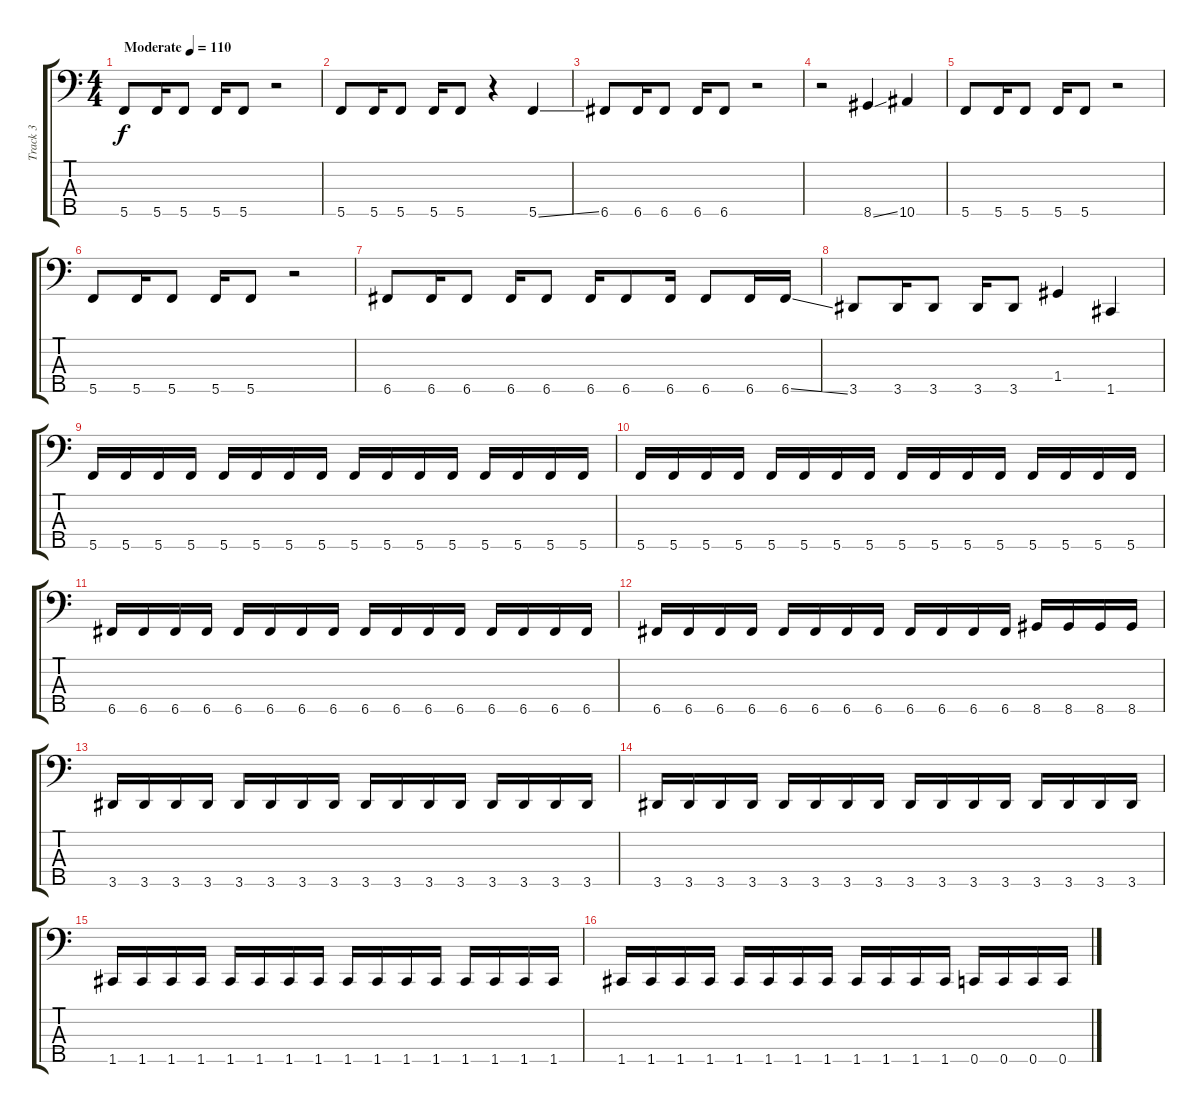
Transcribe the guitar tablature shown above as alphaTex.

\track ("Track 3" "Track 3") {instrument electricbassfinger}
\staff {score tabs}
\tuning (A2 F2 C2 G1 C1) {hide}
\ts (4 4)
\tempo (110 "Moderate")
\clef f4
\ks c
5.5.8{dy f instrument electricbassfinger} 5.5.16 5.5.8 5.5.16 5.5.8 r.2 |
5.5.8 5.5.16 5.5.8 5.5.16 5.5.8 r.4 5.5{ss}.4 |
6.5.8 6.5.16 6.5.8 6.5.16 6.5.8 r.2 |
r.2 8.5{ss}.4 10.5.4 |
5.5.8 5.5.16 5.5.8 5.5.16 5.5.8 r.2 |
5.5.8 5.5.16 5.5.8 5.5.16 5.5.8 r.2 |
6.5.8 6.5.16 6.5.8 6.5.16 6.5.8 6.5.16 6.5.8 6.5.16 6.5.8 6.5.16 6.5{ss}.16 |
3.5.8 3.5.16 3.5.8 3.5.16 3.5.8 1.4.4 1.5.4 |
5.5.16 5.5.16 5.5.16 5.5.16 5.5.16 5.5.16 5.5.16 5.5.16 5.5.16 5.5.16 5.5.16 5.5.16 5.5.16 5.5.16 5.5.16 5.5.16 |
5.5.16 5.5.16 5.5.16 5.5.16 5.5.16 5.5.16 5.5.16 5.5.16 5.5.16 5.5.16 5.5.16 5.5.16 5.5.16 5.5.16 5.5.16 5.5.16 |
6.5.16 6.5.16 6.5.16 6.5.16 6.5.16 6.5.16 6.5.16 6.5.16 6.5.16 6.5.16 6.5.16 6.5.16 6.5.16 6.5.16 6.5.16 6.5.16 |
6.5.16 6.5.16 6.5.16 6.5.16 6.5.16 6.5.16 6.5.16 6.5.16 6.5.16 6.5.16 6.5.16 6.5.16 8.5.16 8.5.16 8.5.16 8.5.16 |
3.5.16 3.5.16 3.5.16 3.5.16 3.5.16 3.5.16 3.5.16 3.5.16 3.5.16 3.5.16 3.5.16 3.5.16 3.5.16 3.5.16 3.5.16 3.5.16 |
3.5.16 3.5.16 3.5.16 3.5.16 3.5.16 3.5.16 3.5.16 3.5.16 3.5.16 3.5.16 3.5.16 3.5.16 3.5.16 3.5.16 3.5.16 3.5.16 |
1.5.16 1.5.16 1.5.16 1.5.16 1.5.16 1.5.16 1.5.16 1.5.16 1.5.16 1.5.16 1.5.16 1.5.16 1.5.16 1.5.16 1.5.16 1.5.16 |
1.5.16 1.5.16 1.5.16 1.5.16 1.5.16 1.5.16 1.5.16 1.5.16 1.5.16 1.5.16 1.5.16 1.5.16 0.5.16 0.5.16 0.5.16 0.5.16
